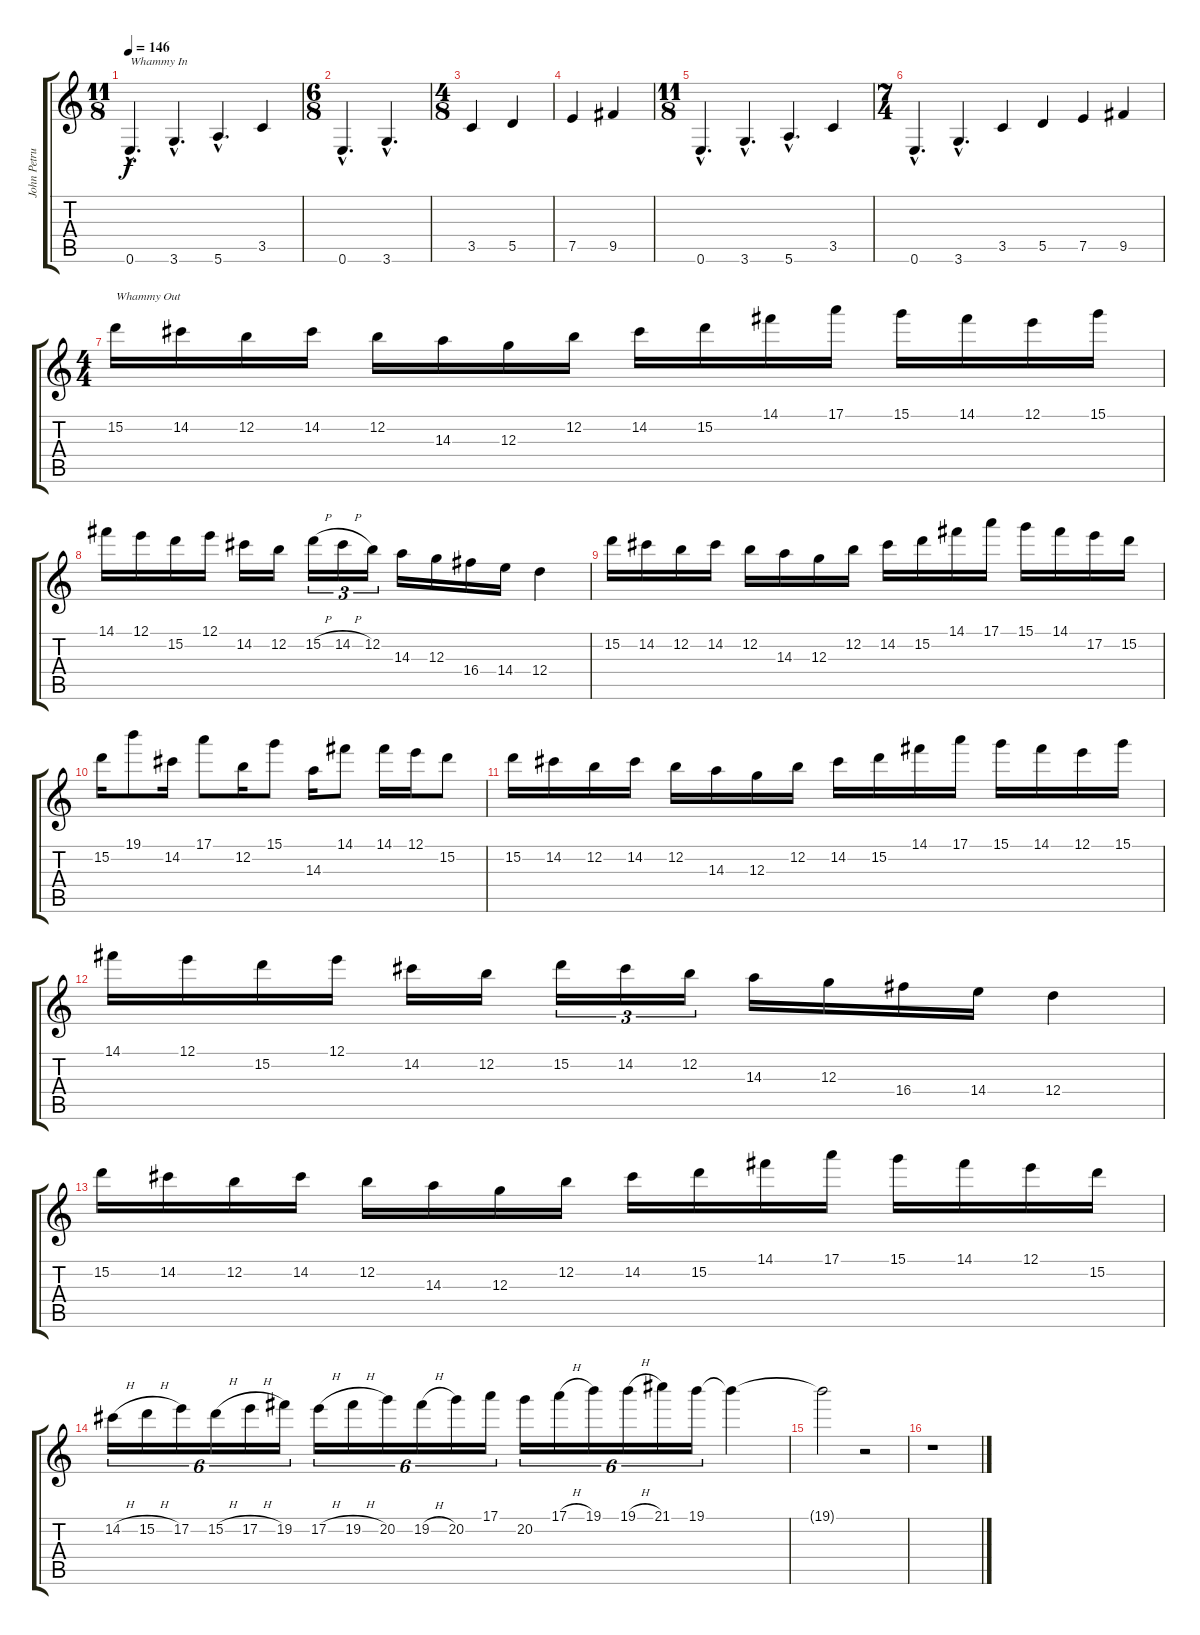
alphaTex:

\track ("John Petrucci" "John Petru") {instrument distortionguitar}
\staff {score tabs}
\tuning (E4 B3 G3 D3 A2 E2) {hide}
\ts (11 8)
\tempo 146
\clef g2
\ks c
0.6{hac}.4{d txt "Whammy In" dy f} 3.6{hac}.4{d} 5.6{hac}.4{d} 3.5.4 |
\ts (6 8)
0.6{hac}.4{d} 3.6{hac}.4{d} |
\ts (4 8)
3.5.4 5.5.4 |
7.5.4 9.5.4 |
\ts (11 8)
0.6{hac}.4{d} 3.6{hac}.4{d} 5.6{hac}.4{d} 3.5.4 |
\ts (7 4)
0.6{hac}.4{d} 3.6{hac}.4{d} 3.5.4 5.5.4 7.5.4 9.5.4 |
\ts (4 4)
15.2.16{txt "Whammy Out"} 14.2.16 12.2.16 14.2.16 12.2.16 14.3.16 12.3.16 12.2.16 14.2.16 15.2.16 14.1.16 17.1.16 15.1.16 14.1.16 12.1.16 15.1.16 |
14.1.16 12.1.16 15.2.16 12.1.16 14.2.16 12.2.16 15.2{h}.16{tu (3 2)} 14.2{h}.16{tu (3 2)} 12.2.16{tu (3 2)} 14.3.16 12.3.16 16.4.16 14.4.16 12.4.4 |
15.2.16 14.2.16 12.2.16 14.2.16 12.2.16 14.3.16 12.3.16 12.2.16 14.2.16 15.2.16 14.1.16 17.1.16 15.1.16 14.1.16 17.2.16 15.2.16 |
15.2.16 19.1.8 14.2.16 17.1.8 12.2.16 15.1.8 14.3.16 14.1.8 14.1.16 12.1.16 15.2.8 |
15.2.16 14.2.16 12.2.16 14.2.16 12.2.16 14.3.16 12.3.16 12.2.16 14.2.16 15.2.16 14.1.16 17.1.16 15.1.16 14.1.16 12.1.16 15.1.16 |
14.1.16 12.1.16 15.2.16 12.1.16 14.2.16 12.2.16 15.2.16{tu (3 2)} 14.2.16{tu (3 2)} 12.2.16{tu (3 2)} 14.3.16 12.3.16 16.4.16 14.4.16 12.4.4 |
15.2.16 14.2.16 12.2.16 14.2.16 12.2.16 14.3.16 12.3.16 12.2.16 14.2.16 15.2.16 14.1.16 17.1.16 15.1.16 14.1.16 12.1.16 15.2.16 |
14.2{h}.16{tu (6 4)} 15.2{h}.16{tu (6 4)} 17.2.16{tu (6 4)} 15.2{h}.16{tu (6 4)} 17.2{h}.16{tu (6 4)} 19.2.16{tu (6 4)} 17.2{h}.16{tu (6 4)} 19.2{h}.16{tu (6 4)} 20.2.16{tu (6 4)} 19.2{h}.16{tu (6 4)} 20.2.16{tu (6 4)} 17.1.16{tu (6 4)} 20.2.16{tu (6 4)} 17.1{h}.16{tu (6 4)} 19.1.16{tu (6 4)} 19.1{h}.16{tu (6 4)} 21.1.16{tu (6 4)} 19.1.16{tu (6 4)} 19.1{t}.4 |
19.1{t}.2 r.2 |
r.1
